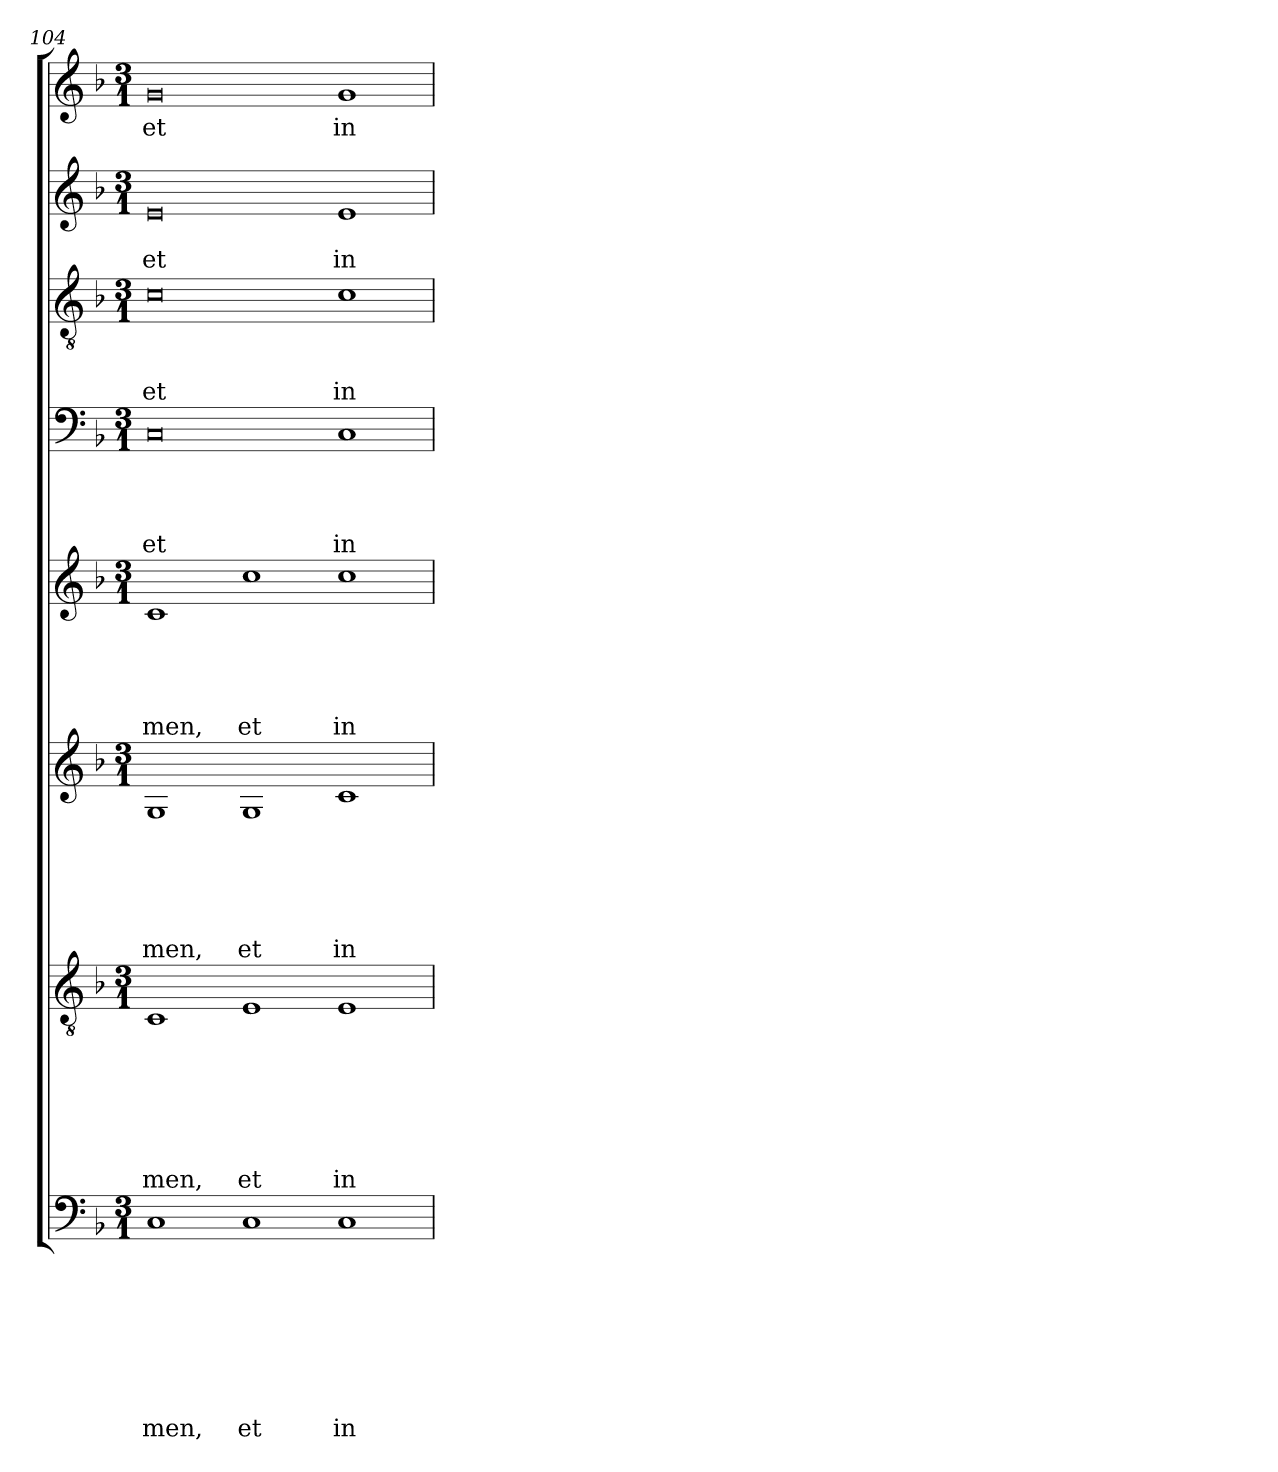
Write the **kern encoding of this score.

**kern	**text	**text	**text	**text	**text	**text	**text	**text	**kern	**text	**text	**text	**text	**text	**text	**text	**kern	**text	**text	**text	**text	**text	**text	**kern	**text	**text	**text	**text	**text	**kern	**text	**text	**text	**text	**kern	**text	**text	**text	**kern	**text	**text	**kern	**text
*part8	*part8	*part8	*part8	*part8	*part8	*part8	*part8	*part8	*part7	*part7	*part7	*part7	*part7	*part7	*part7	*part7	*part6	*part6	*part6	*part6	*part6	*part6	*part6	*part5	*part5	*part5	*part5	*part5	*part5	*part4	*part4	*part4	*part4	*part4	*part3	*part3	*part3	*part3	*part2	*part2	*part2	*part1	*part1
*staff8	*staff8	*staff8	*staff8	*staff8	*staff8	*staff8	*staff8	*staff8	*staff7	*staff7	*staff7	*staff7	*staff7	*staff7	*staff7	*staff7	*staff6	*staff6	*staff6	*staff6	*staff6	*staff6	*staff6	*staff5	*staff5	*staff5	*staff5	*staff5	*staff5	*staff4	*staff4	*staff4	*staff4	*staff4	*staff3	*staff3	*staff3	*staff3	*staff2	*staff2	*staff2	*staff1	*staff1
*clefF4	*	*	*	*	*	*	*	*	*clefGv2	*	*	*	*	*	*	*	*clefG2	*	*	*	*	*	*	*clefG2	*	*	*	*	*	*clefF4	*	*	*	*	*clefGv2	*	*	*	*clefG2	*	*	*clefG2	*
*k[b-]	*	*	*	*	*	*	*	*	*k[b-]	*	*	*	*	*	*	*	*k[b-]	*	*	*	*	*	*	*k[b-]	*	*	*	*	*	*k[b-]	*	*	*	*	*k[b-]	*	*	*	*k[b-]	*	*	*k[b-]	*
*F:	*	*	*	*	*	*	*	*	*F:	*	*	*	*	*	*	*	*F:	*	*	*	*	*	*	*F:	*	*	*	*	*	*F:	*	*	*	*	*F:	*	*	*	*F:	*	*	*F:	*
*M3/1	*	*	*	*	*	*	*	*	*M3/1	*	*	*	*	*	*	*	*M3/1	*	*	*	*	*	*	*M3/1	*	*	*	*	*	*M3/1	*	*	*	*	*M3/1	*	*	*	*M3/1	*	*	*M3/1	*
=104	=104	=104	=104	=104	=104	=104	=104	=104	=104	=104	=104	=104	=104	=104	=104	=104	=104	=104	=104	=104	=104	=104	=104	=104	=104	=104	=104	=104	=104	=104	=104	=104	=104	=104	=104	=104	=104	=104	=104	=104	=104	=104	=104
!	!	!	!	!	!	!	!	!LO:LY:b	!	!	!	!	!	!	!	!LO:LY:b	!	!	!	!	!	!	!LO:LY:b	!	!	!	!	!	!LO:LY:b	!	!	!	!	!LO:LY:b	!	!	!	!LO:LY:b	!	!	!LO:LY:b	!	!LO:LY:b
1C	.	.	.	.	.	.	.	men,	1C	.	.	.	.	.	.	-men,	1G	.	.	.	.	.	-men,	1c	.	.	.	.	men,	0C	.	.	.	et	0c	.	.	et	0e	.	et	0g	et
!	!	!	!	!	!	!	!	!LO:LY:b	!	!	!	!	!	!	!	!LO:LY:b	!	!	!	!	!	!	!LO:LY:b	!	!	!	!	!	!LO:LY:b	!	!	!	!	!	!	!	!	!	!	!	!	!	!
1C	.	.	.	.	.	.	.	et	1E	.	.	.	.	.	.	et	1G	.	.	.	.	.	et	1cc	.	.	.	.	et	.	.	.	.	.	.	.	.	.	.	.	.	.	.
!	!	!	!	!	!	!	!	!LO:LY:b	!	!	!	!	!	!	!	!LO:LY:b	!	!	!	!	!	!	!LO:LY:b	!	!	!	!	!	!LO:LY:b	!	!	!	!	!LO:LY:b	!	!	!	!LO:LY:b	!	!	!LO:LY:b	!	!LO:LY:b
1C	.	.	.	.	.	.	.	in	1E	.	.	.	.	.	.	in	1c	.	.	.	.	.	in	1cc	.	.	.	.	in	1C	.	.	.	in	1c	.	.	in	1e	.	in	1g	in
=	=	=	=	=	=	=	=	=	=	=	=	=	=	=	=	=	=	=	=	=	=	=	=	=	=	=	=	=	=	=	=	=	=	=	=	=	=	=	=	=	=	=	=
*-	*-	*-	*-	*-	*-	*-	*-	*-	*-	*-	*-	*-	*-	*-	*-	*-	*-	*-	*-	*-	*-	*-	*-	*-	*-	*-	*-	*-	*-	*-	*-	*-	*-	*-	*-	*-	*-	*-	*-	*-	*-	*-	*-
